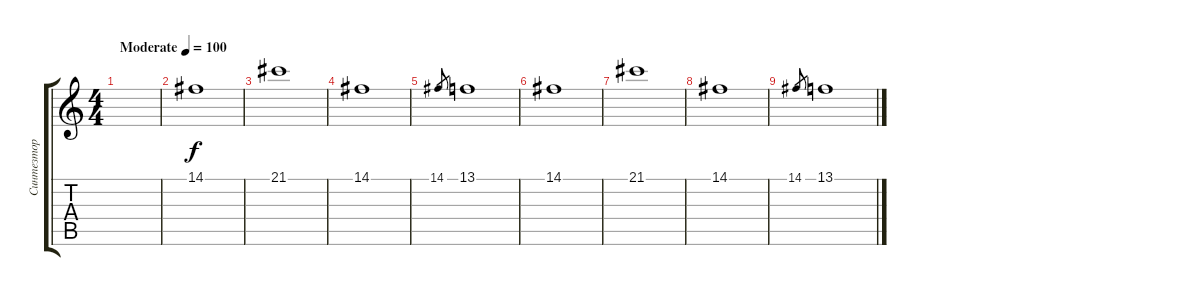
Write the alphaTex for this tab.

\track ("Синтезтор" "Синтезтор") {instrument whistle}
\staff {score tabs}
\tuning (E4 B3 G3 D3 A2 E2) {hide}
\ts (4 4)
\tempo (100 "Moderate")
\clef g2
\ks c
|
14.1.1 |
21.1.1 |
14.1.1 |
14.1.8{gr} 13.1.1 |
14.1.1 |
21.1.1 |
14.1.1 |
14.1.8{gr} 13.1.1
